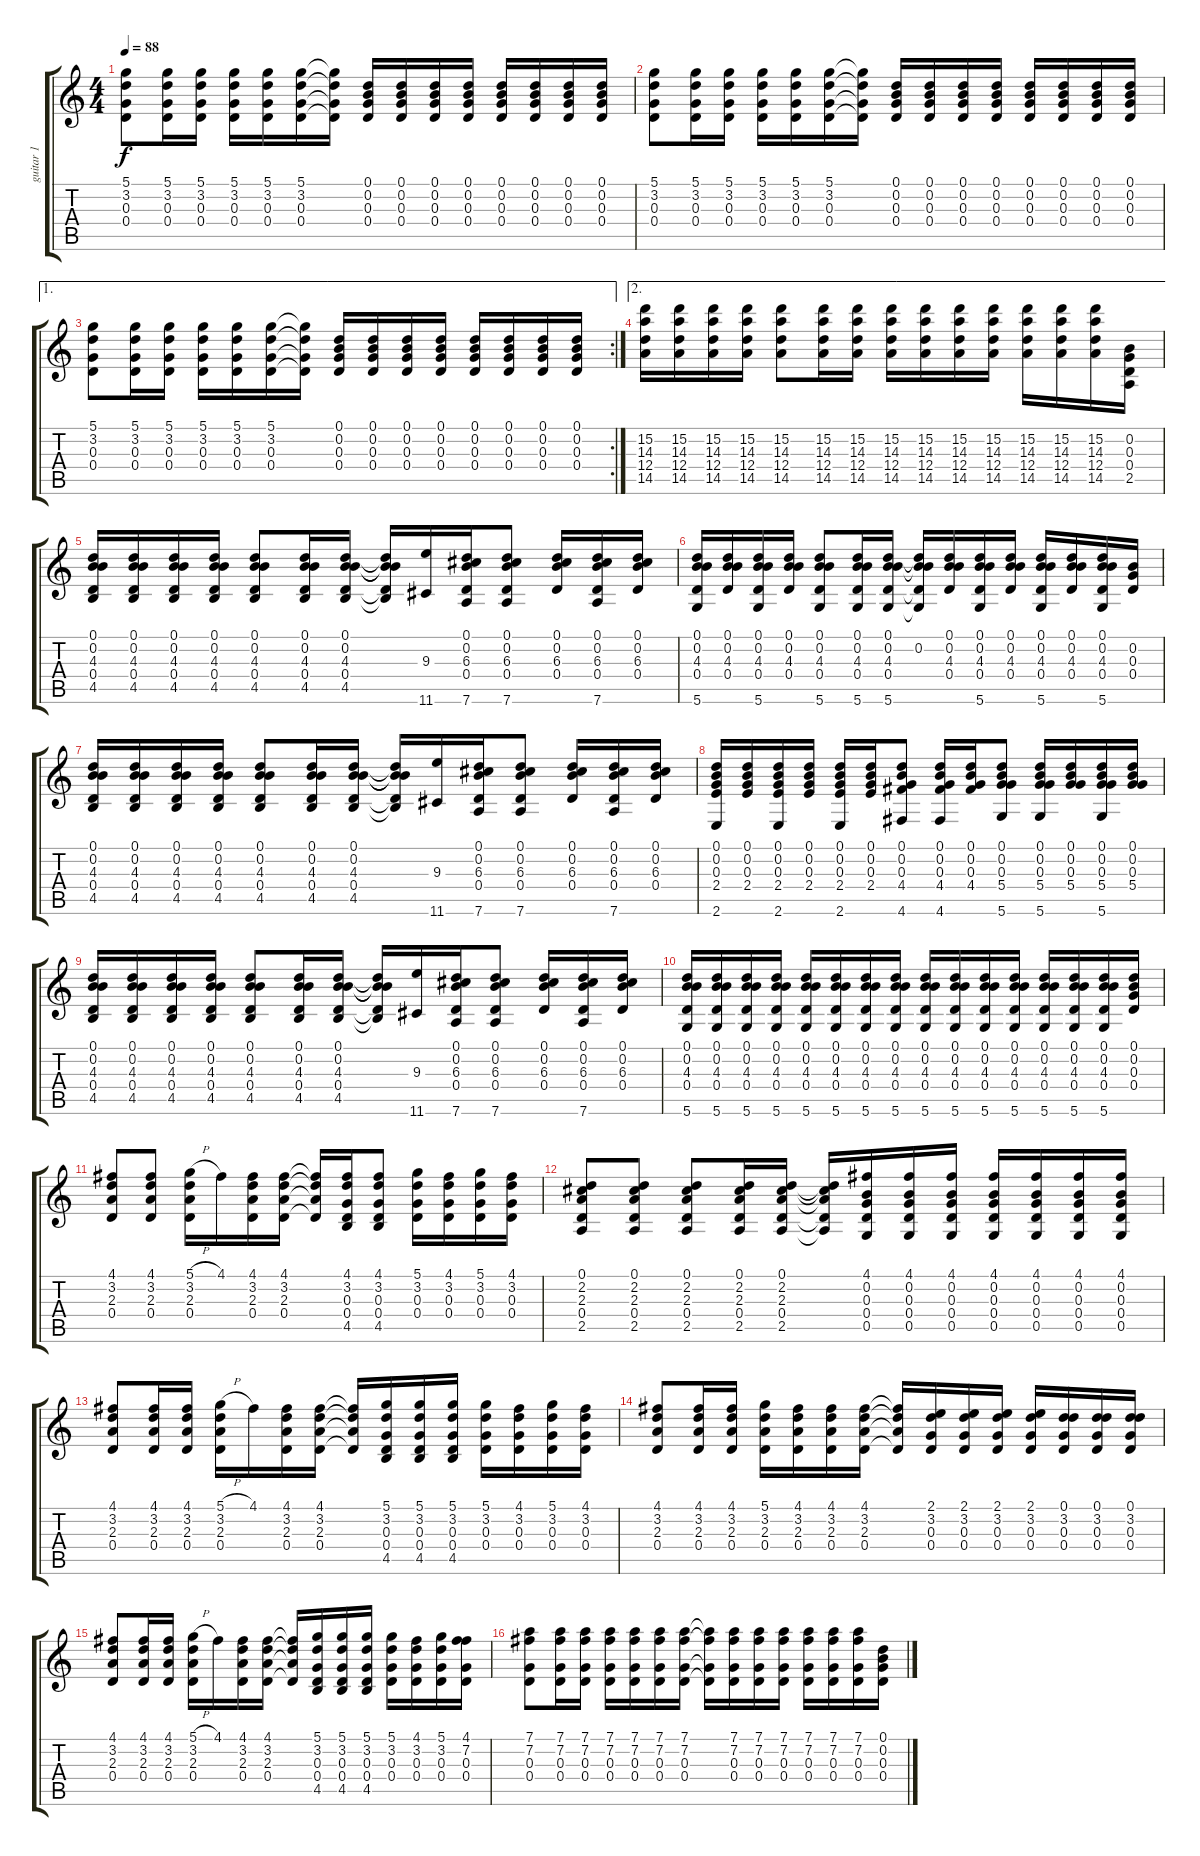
\track ("guitar 1" "guitar 1") {instrument acousticguitarsteel}
\staff {score tabs}
\tuning (D4 B3 G3 D3 G2 D2) {hide}
\ts (4 4)
\tempo 88
\clef g2
\ks c
(5.1 3.2 0.3 0.4).8{dy f} (5.1 3.2 0.3 0.4).16 (5.1 3.2 0.3 0.4).16 (5.1 3.2 0.3 0.4).16 (5.1 3.2 0.3 0.4).16 (5.1 3.2 0.3 0.4).16 (5.1{t} 3.2{t} 0.3{t} 0.4{t}).16 (0.1 0.2 0.3 0.4).16 (0.1 0.2 0.3 0.4).16 (0.1 0.2 0.3 0.4).16 (0.1 0.2 0.3 0.4).16 (0.1 0.2 0.3 0.4).16 (0.1 0.2 0.3 0.4).16 (0.1 0.2 0.3 0.4).16 (0.1 0.2 0.3 0.4).16 |
(5.1 3.2 0.3 0.4).8 (5.1 3.2 0.3 0.4).16 (5.1 3.2 0.3 0.4).16 (5.1 3.2 0.3 0.4).16 (5.1 3.2 0.3 0.4).16 (5.1 3.2 0.3 0.4).16 (5.1{t} 3.2{t} 0.3{t} 0.4{t}).16 (0.1 0.2 0.3 0.4).16 (0.1 0.2 0.3 0.4).16 (0.1 0.2 0.3 0.4).16 (0.1 0.2 0.3 0.4).16 (0.1 0.2 0.3 0.4).16 (0.1 0.2 0.3 0.4).16 (0.1 0.2 0.3 0.4).16 (0.1 0.2 0.3 0.4).16 |
\ae 1
\rc 2
(5.1 3.2 0.3 0.4).8 (5.1 3.2 0.3 0.4).16 (5.1 3.2 0.3 0.4).16 (5.1 3.2 0.3 0.4).16 (5.1 3.2 0.3 0.4).16 (5.1 3.2 0.3 0.4).16 (5.1{t} 3.2{t} 0.3{t} 0.4{t}).16 (0.1 0.2 0.3 0.4).16 (0.1 0.2 0.3 0.4).16 (0.1 0.2 0.3 0.4).16 (0.1 0.2 0.3 0.4).16 (0.1 0.2 0.3 0.4).16 (0.1 0.2 0.3 0.4).16 (0.1 0.2 0.3 0.4).16 (0.1 0.2 0.3 0.4).16 |
\ae 2
(15.2 14.3 12.4 14.5).16 (15.2 14.3 12.4 14.5).16 (15.2 14.3 12.4 14.5).16 (15.2 14.3 12.4 14.5).16 (15.2 14.3 12.4 14.5).8 (15.2 14.3 12.4 14.5).16 (15.2 14.3 12.4 14.5).16 (15.2 14.3 12.4 14.5).16 (15.2 14.3 12.4 14.5).16 (15.2 14.3 12.4 14.5).16 (15.2 14.3 12.4 14.5).16 (15.2 14.3 12.4 14.5).16 (15.2 14.3 12.4 14.5).16 (15.2 14.3 12.4 14.5).16 (0.2 0.3 0.4 2.5).16 |
(0.1 0.2 4.3 0.4 4.5).16 (0.1 0.2 4.3 0.4 4.5).16 (0.1 0.2 4.3 0.4 4.5).16 (0.1 0.2 4.3 0.4 4.5).16 (0.1 0.2 4.3 0.4 4.5).8 (0.1 0.2 4.3 0.4 4.5).16 (0.1 0.2 4.3 0.4 4.5).16 (0.1{t} 0.2{t} 4.3{t} 0.4{t} 4.5{t}).16 (9.3 11.6).16 (0.1 0.2 6.3 0.4 7.6).16 (0.1 0.2 6.3 0.4 7.6).8 (0.1 0.2 6.3 0.4).16 (0.1 0.2 6.3 0.4 7.6).16 (0.1 0.2 6.3 0.4).16 |
(0.1 0.2 4.3 0.4 5.6).16 (0.1 0.2 4.3 0.4).16 (0.1 0.2 4.3 0.4 5.6).16 (0.1 0.2 4.3 0.4).16 (0.1 0.2 4.3 0.4 5.6).8 (0.1 0.2 4.3 0.4 5.6).16 (0.1 0.2 4.3 0.4 5.6).16 (0.1{t} 0.2 4.3{t} 0.4{t} 5.6{t}).16 (0.1 0.2 4.3 0.4).16 (0.1 0.2 4.3 0.4 5.6).16 (0.1 0.2 4.3 0.4).16 (0.1 0.2 4.3 0.4 5.6).16 (0.1 0.2 4.3 0.4).16 (0.1 0.2 4.3 0.4 5.6).16 (0.2 0.3 0.4).16 |
(0.1 0.2 4.3 0.4 4.5).16 (0.1 0.2 4.3 0.4 4.5).16 (0.1 0.2 4.3 0.4 4.5).16 (0.1 0.2 4.3 0.4 4.5).16 (0.1 0.2 4.3 0.4 4.5).8 (0.1 0.2 4.3 0.4 4.5).16 (0.1 0.2 4.3 0.4 4.5).16 (0.1{t} 0.2{t} 4.3{t} 0.4{t} 4.5{t}).16 (9.3 11.6).16 (0.1 0.2 6.3 0.4 7.6).16 (0.1 0.2 6.3 0.4 7.6).8 (0.1 0.2 6.3 0.4).16 (0.1 0.2 6.3 0.4 7.6).16 (0.1 0.2 6.3 0.4).16 |
(0.1 0.2 0.3 2.4 2.6).16 (0.1 0.2 0.3 2.4).16 (0.1 0.2 0.3 2.4 2.6).16 (0.1 0.2 0.3 2.4).16 (0.1 0.2 0.3 2.4 2.6).16 (0.1 0.2 0.3 2.4).16 (0.1 0.2 0.3 4.4 4.6).8 (0.1 0.2 0.3 4.4 4.6).16 (0.1 0.2 0.3 4.4).16 (0.1 0.2 0.3 5.4 5.6).8 (0.1 0.2 0.3 5.4 5.6).16 (0.1 0.2 0.3 5.4).16 (0.1 0.2 0.3 5.4 5.6).16 (0.1 0.2 0.3 5.4).16 |
(0.1 0.2 4.3 0.4 4.5).16 (0.1 0.2 4.3 0.4 4.5).16 (0.1 0.2 4.3 0.4 4.5).16 (0.1 0.2 4.3 0.4 4.5).16 (0.1 0.2 4.3 0.4 4.5).8 (0.1 0.2 4.3 0.4 4.5).16 (0.1 0.2 4.3 0.4 4.5).16 (0.1{t} 0.2{t} 4.3{t} 0.4{t} 4.5{t}).16 (9.3 11.6).16 (0.1 0.2 6.3 0.4 7.6).16 (0.1 0.2 6.3 0.4 7.6).8 (0.1 0.2 6.3 0.4).16 (0.1 0.2 6.3 0.4 7.6).16 (0.1 0.2 6.3 0.4).16 |
(0.1 0.2 4.3 0.4 5.6).16 (0.1 0.2 4.3 0.4 5.6).16 (0.1 0.2 4.3 0.4 5.6).16 (0.1 0.2 4.3 0.4 5.6).16 (0.1 0.2 4.3 0.4 5.6).16 (0.1 0.2 4.3 0.4 5.6).16 (0.1 0.2 4.3 0.4 5.6).16 (0.1 0.2 4.3 0.4 5.6).16 (0.1 0.2 4.3 0.4 5.6).16 (0.1 0.2 4.3 0.4 5.6).16 (0.1 0.2 4.3 0.4 5.6).16 (0.1 0.2 4.3 0.4 5.6).16 (0.1 0.2 4.3 0.4 5.6).16 (0.1 0.2 4.3 0.4 5.6).16 (0.1 0.2 4.3 0.4 5.6).16 (0.1 0.2 0.3 0.4).16 |
(4.1 3.2 2.3 0.4).8 (4.1 3.2 2.3 0.4).8 (5.1{h} 3.2 2.3 0.4).16 4.1.16 (4.1 3.2 2.3 0.4).16 (4.1 3.2 2.3 0.4).16 (4.1{t} 3.2{t} 2.3{t} 0.4{t}).16 (4.1 3.2 0.3 0.4 4.5).16 (4.1 3.2 0.3 0.4 4.5).8 (5.1 3.2 0.3 0.4).16 (4.1 3.2 0.3 0.4).16 (5.1 3.2 0.3 0.4).16 (4.1 3.2 0.3 0.4).16 |
(0.1 2.2 2.3 0.4 2.5).8 (0.1 2.2 2.3 0.4 2.5).8 (0.1 2.2 2.3 0.4 2.5).8 (0.1 2.2 2.3 0.4 2.5).16 (0.1 2.2 2.3 0.4 2.5).16 (0.1{t} 2.2{t} 2.3{t} 0.4{t} 2.5{t}).16 (4.1 0.2 0.3 0.4 0.5).16 (4.1 0.2 0.3 0.4 0.5).16 (4.1 0.2 0.3 0.4 0.5).16 (4.1 0.2 0.3 0.4 0.5).16 (4.1 0.2 0.3 0.4 0.5).16 (4.1 0.2 0.3 0.4 0.5).16 (4.1 0.2 0.3 0.4 0.5).16 |
(4.1 3.2 2.3 0.4).8 (4.1 3.2 2.3 0.4).16 (4.1 3.2 2.3 0.4).16 (5.1{h} 3.2 2.3 0.4).16 4.1.16 (4.1 3.2 2.3 0.4).16 (4.1 3.2 2.3 0.4).16 (4.1{t} 3.2{t} 2.3{t} 0.4{t}).16 (5.1 3.2 0.3 0.4 4.5).16 (5.1 3.2 0.3 0.4 4.5).16 (5.1 3.2 0.3 0.4 4.5).16 (5.1 3.2 0.3 0.4).16 (4.1 3.2 0.3 0.4).16 (5.1 3.2 0.3 0.4).16 (4.1 3.2 0.3 0.4).16 |
(4.1 3.2 2.3 0.4).8 (4.1 3.2 2.3 0.4).16 (4.1 3.2 2.3 0.4).16 (5.1 3.2 2.3 0.4).16 (4.1 3.2 2.3 0.4).16 (4.1 3.2 2.3 0.4).16 (4.1 3.2 2.3 0.4).16 (4.1{t} 3.2{t} 2.3{t} 0.4{t}).16 (2.1 3.2 0.3 0.4).16 (2.1 3.2 0.3 0.4).16 (2.1 3.2 0.3 0.4).16 (2.1 3.2 0.3 0.4).16 (0.1 3.2 0.3 0.4).16 (0.1 3.2 0.3 0.4).16 (0.1 3.2 0.3 0.4).16 |
(4.1 3.2 2.3 0.4).8 (4.1 3.2 2.3 0.4).16 (4.1 3.2 2.3 0.4).16 (5.1{h} 3.2 2.3 0.4).16 4.1.16 (4.1 3.2 2.3 0.4).16 (4.1 3.2 2.3 0.4).16 (4.1{t} 3.2{t} 2.3{t} 0.4{t}).16 (5.1 3.2 0.3 0.4 4.5).16 (5.1 3.2 0.3 0.4 4.5).16 (5.1 3.2 0.3 0.4 4.5).16 (5.1 3.2 0.3 0.4).16 (4.1 3.2 0.3 0.4).16 (5.1 3.2 0.3 0.4).16 (4.1 7.2 0.3 0.4).16 |
(7.1 7.2 0.3 0.4).8 (7.1 7.2 0.3 0.4).16 (7.1 7.2 0.3 0.4).16 (7.1 7.2 0.3 0.4).16 (7.1 7.2 0.3 0.4).16 (7.1 7.2 0.3 0.4).16 (7.1 7.2 0.3 0.4).16 (7.1{t} 7.2{t} 0.3{t} 0.4{t}).16 (7.1 7.2 0.3 0.4).16 (7.1 7.2 0.3 0.4).16 (7.1 7.2 0.3 0.4).16 (7.1 7.2 0.3 0.4).16 (7.1 7.2 0.3 0.4).16 (7.1 7.2 0.3 0.4).16 (0.1 0.2 0.3 0.4).16
